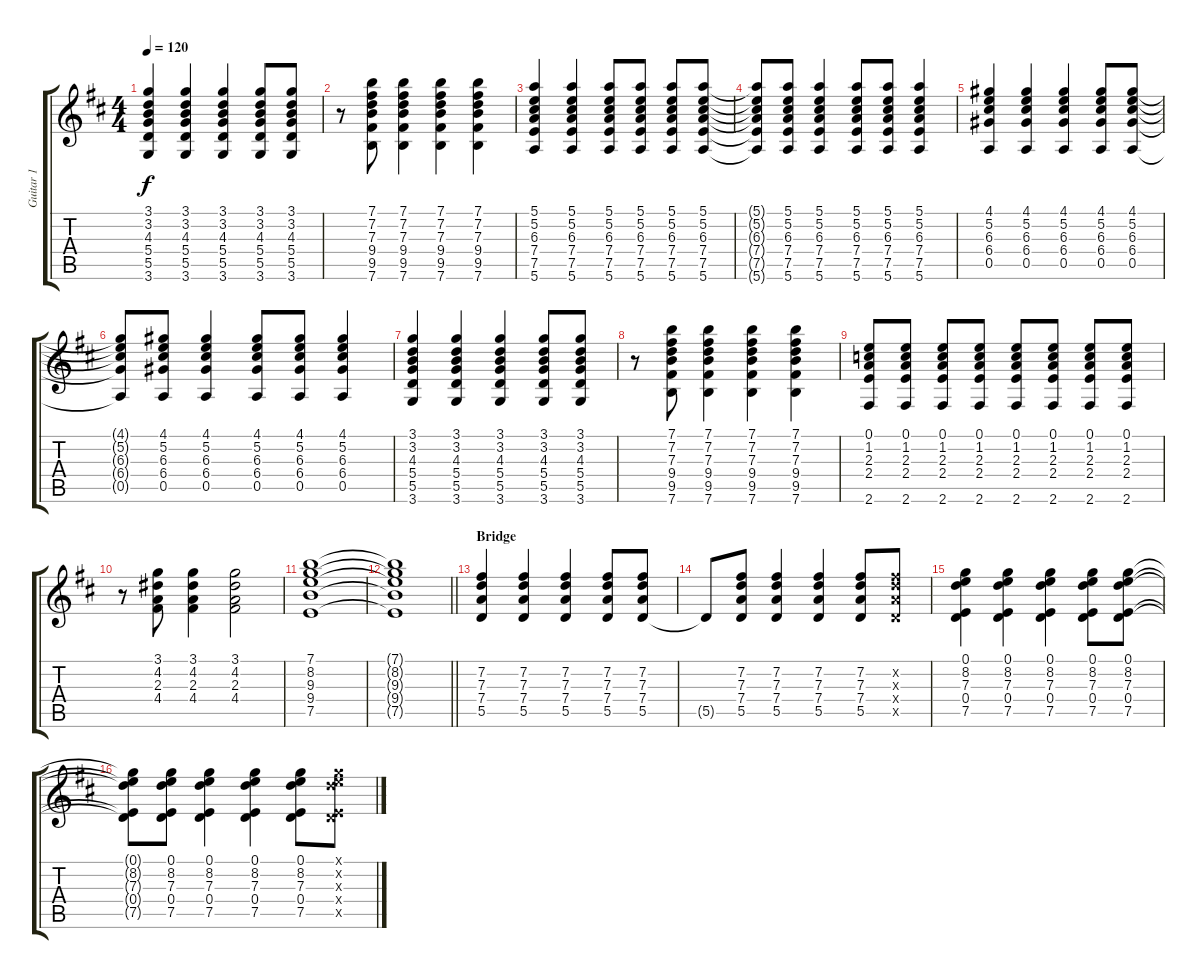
\track ("Guitar 1" "Guitar 1") {instrument electricguitarclean}
\staff {score tabs}
\tuning (E4 B3 G3 D3 A2 E2) {hide}
\ts (4 4)
\tempo 120
\clef g2
\ks d
(3.1 3.2 4.3 5.4 5.5 3.6).4{dy f} (3.1 3.2 4.3 5.4 5.5 3.6).4 (3.1 3.2 4.3 5.4 5.5 3.6).4 (3.1 3.2 4.3 5.4 5.5 3.6).8 (3.1 3.2 4.3 5.4 5.5 3.6).8 |
r.8 (7.1 7.2 7.3 9.4 9.5 7.6).8 (7.1 7.2 7.3 9.4 9.5 7.6).4 (7.1 7.2 7.3 9.4 9.5 7.6).4 (7.1 7.2 7.3 9.4 9.5 7.6).4 |
(5.1 5.2 6.3 7.4 7.5 5.6).4 (5.1 5.2 6.3 7.4 7.5 5.6).4 (5.1 5.2 6.3 7.4 7.5 5.6).8 (5.1 5.2 6.3 7.4 7.5 5.6).8 (5.1 5.2 6.3 7.4 7.5 5.6).8 (5.1 5.2 6.3 7.4 7.5 5.6).8 |
(5.1{t} 5.2{t} 6.3{t} 7.4{t} 7.5{t} 5.6{t}).8 (5.1 5.2 6.3 7.4 7.5 5.6).8 (5.1 5.2 6.3 7.4 7.5 5.6).4 (5.1 5.2 6.3 7.4 7.5 5.6).8 (5.1 5.2 6.3 7.4 7.5 5.6).8 (5.1 5.2 6.3 7.4 7.5 5.6).4 |
(4.1 5.2 6.3 6.4 0.5).4 (4.1 5.2 6.3 6.4 0.5).4 (4.1 5.2 6.3 6.4 0.5).4 (4.1 5.2 6.3 6.4 0.5).8 (4.1 5.2 6.3 6.4 0.5).8 |
(4.1{t} 5.2{t} 6.3{t} 6.4{t} 0.5{t}).8 (4.1 5.2 6.3 6.4 0.5).8 (4.1 5.2 6.3 6.4 0.5).4 (4.1 5.2 6.3 6.4 0.5).8 (4.1 5.2 6.3 6.4 0.5).8 (4.1 5.2 6.3 6.4 0.5).4 |
(3.1 3.2 4.3 5.4 5.5 3.6).4 (3.1 3.2 4.3 5.4 5.5 3.6).4 (3.1 3.2 4.3 5.4 5.5 3.6).4 (3.1 3.2 4.3 5.4 5.5 3.6).8 (3.1 3.2 4.3 5.4 5.5 3.6).8 |
r.8 (7.1 7.2 7.3 9.4 9.5 7.6).8 (7.1 7.2 7.3 9.4 9.5 7.6).4 (7.1 7.2 7.3 9.4 9.5 7.6).4 (7.1 7.2 7.3 9.4 9.5 7.6).4 |
(0.1 1.2 2.3 2.4 2.6).8 (0.1 1.2 2.3 2.4 2.6).8 (0.1 1.2 2.3 2.4 2.6).8 (0.1 1.2 2.3 2.4 2.6).8 (0.1 1.2 2.3 2.4 2.6).8 (0.1 1.2 2.3 2.4 2.6).8 (0.1 1.2 2.3 2.4 2.6).8 (0.1 1.2 2.3 2.4 2.6).8 |
r.8 (3.1 4.2 2.3 4.4).8 (3.1 4.2 2.3 4.4).4 (3.1 4.2 2.3 4.4).2 |
(7.1 8.2 9.3 9.4 7.5).1 |
\barLineRight lightlight
(7.1{t} 8.2{t} 9.3{t} 9.4{t} 7.5{t}).1 |
\section ("" "Bridge")
(7.2 7.3 7.4 5.5).4 (7.2 7.3 7.4 5.5).4 (7.2 7.3 7.4 5.5).4 (7.2 7.3 7.4 5.5).8 (7.2 7.3 7.4 5.5).8 |
5.5{t}.8 (7.2 7.3 7.4 5.5).8 (7.2 7.3 7.4 5.5).4 (7.2 7.3 7.4 5.5).4 (7.2 7.3 7.4 5.5).8 (7.2{x} 7.3{x} 7.4{x} 5.5{x}).8 |
(0.1 8.2 7.3 0.4 7.5).4 (0.1 8.2 7.3 0.4 7.5).4 (0.1 8.2 7.3 0.4 7.5).4 (0.1 8.2 7.3 0.4 7.5).8 (0.1 8.2 7.3 0.4 7.5).8 |
(0.1{t} 8.2{t} 7.3{t} 0.4{t} 7.5{t}).8 (0.1 8.2 7.3 0.4 7.5).8 (0.1 8.2 7.3 0.4 7.5).4 (0.1 8.2 7.3 0.4 7.5).4 (0.1 8.2 7.3 0.4 7.5).8 (0.1{x} 8.2{x} 7.3{x} 0.4{x} 7.5{x}).8
